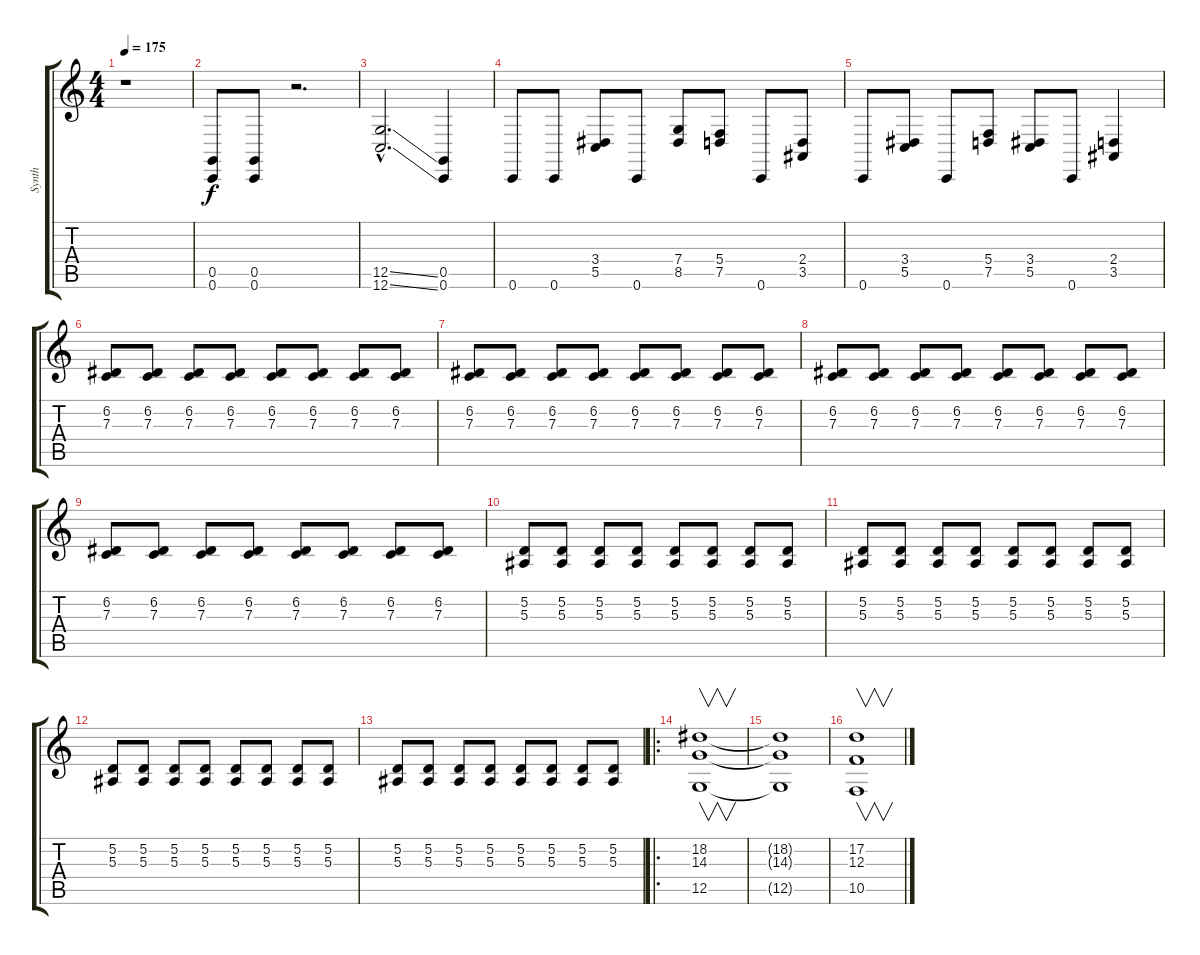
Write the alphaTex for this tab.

\track ("Synth" "Synth") {instrument lead2sawtooth}
\staff {score tabs}
\tuning (D4 A3 F3 C3 G2 C2) {hide}
\ts (4 4)
\tempo 175
\clef g2
\ks c
r.1{dy f} |
(0.5 0.6).8 (0.5 0.6).8 r.2{d} |
(12.5{ss hac} 12.6{ss}).2{d} (0.5 0.6).4 |
0.6.8 0.6.8 (3.4 5.5).8 0.6.8 (7.4 8.5).8 (5.4 7.5).8 0.6.8 (2.4 3.5).8 |
0.6.8 (3.4 5.5).8 0.6.8 (5.4 7.5).8 (3.4 5.5).8 0.6.8 (2.4 3.5).4 |
(6.2 7.3).8 (6.2 7.3).8 (6.2 7.3).8 (6.2 7.3).8 (6.2 7.3).8 (6.2 7.3).8 (6.2 7.3).8 (6.2 7.3).8 |
(6.2 7.3).8 (6.2 7.3).8 (6.2 7.3).8 (6.2 7.3).8 (6.2 7.3).8 (6.2 7.3).8 (6.2 7.3).8 (6.2 7.3).8 |
(6.2 7.3).8 (6.2 7.3).8 (6.2 7.3).8 (6.2 7.3).8 (6.2 7.3).8 (6.2 7.3).8 (6.2 7.3).8 (6.2 7.3).8 |
(6.2 7.3).8 (6.2 7.3).8 (6.2 7.3).8 (6.2 7.3).8 (6.2 7.3).8 (6.2 7.3).8 (6.2 7.3).8 (6.2 7.3).8 |
(5.2 5.3).8 (5.2 5.3).8 (5.2 5.3).8 (5.2 5.3).8 (5.2 5.3).8 (5.2 5.3).8 (5.2 5.3).8 (5.2 5.3).8 |
(5.2 5.3).8 (5.2 5.3).8 (5.2 5.3).8 (5.2 5.3).8 (5.2 5.3).8 (5.2 5.3).8 (5.2 5.3).8 (5.2 5.3).8 |
(5.2 5.3).8 (5.2 5.3).8 (5.2 5.3).8 (5.2 5.3).8 (5.2 5.3).8 (5.2 5.3).8 (5.2 5.3).8 (5.2 5.3).8 |
(5.2 5.3).8 (5.2 5.3).8 (5.2 5.3).8 (5.2 5.3).8 (5.2 5.3).8 (5.2 5.3).8 (5.2 5.3).8 (5.2 5.3).8 |
\ro
(18.2 14.3 12.5).1{v} |
(18.2{t} 14.3{t} 12.5{t}).1 |
(17.2 12.3 10.5).1{v}
